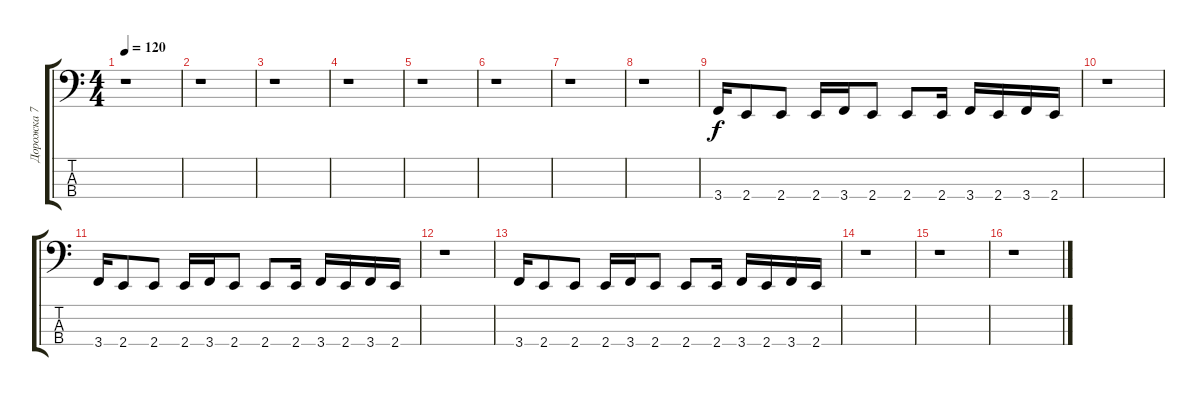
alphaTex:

\track ("Дорожка 7" "Дорожка 7") {instrument electricbassfinger}
\staff {score tabs}
\tuning (G2 D2 A1 D1) {hide}
\ts (4 4)
\tempo 120
\clef f4
\ks c
r.1{dy f} |
r.1 |
r.1 |
r.1 |
r.1 |
r.1 |
r.1 |
r.1 |
3.4.16 2.4.8 2.4.8 2.4.16 3.4.16 2.4.8 2.4.8 2.4.16 3.4.16 2.4.16 3.4.16 2.4.16 |
r.1 |
3.4.16 2.4.8 2.4.8 2.4.16 3.4.16 2.4.8 2.4.8 2.4.16 3.4.16 2.4.16 3.4.16 2.4.16 |
r.1 |
3.4.16 2.4.8 2.4.8 2.4.16 3.4.16 2.4.8 2.4.8 2.4.16 3.4.16 2.4.16 3.4.16 2.4.16 |
r.1 |
r.1 |
r.1
